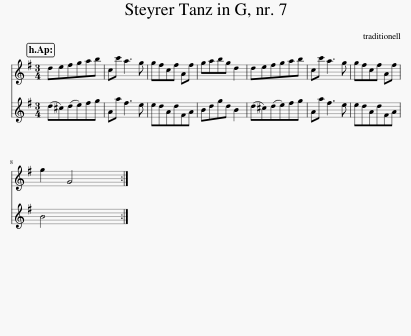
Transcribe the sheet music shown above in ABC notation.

X:1
%%score 1 2
L:1/8
M:3/4
I:linebreak $
K:G
V:1 treble
V:2 treble
V:1
 defgab | cc' a3 g | gfcf Af | gabg d2 | defgab | %5
 cc' a3 g | gfcf Af |$ g2 G4 :| %8
V:2
 (d^c)(de)fg | Aa f3 e | edAdFA | Bdgd B2 | (d^c)(de)fg | %5
 Aa f3 e | edAdFA |$ B4 x2 :| %8
